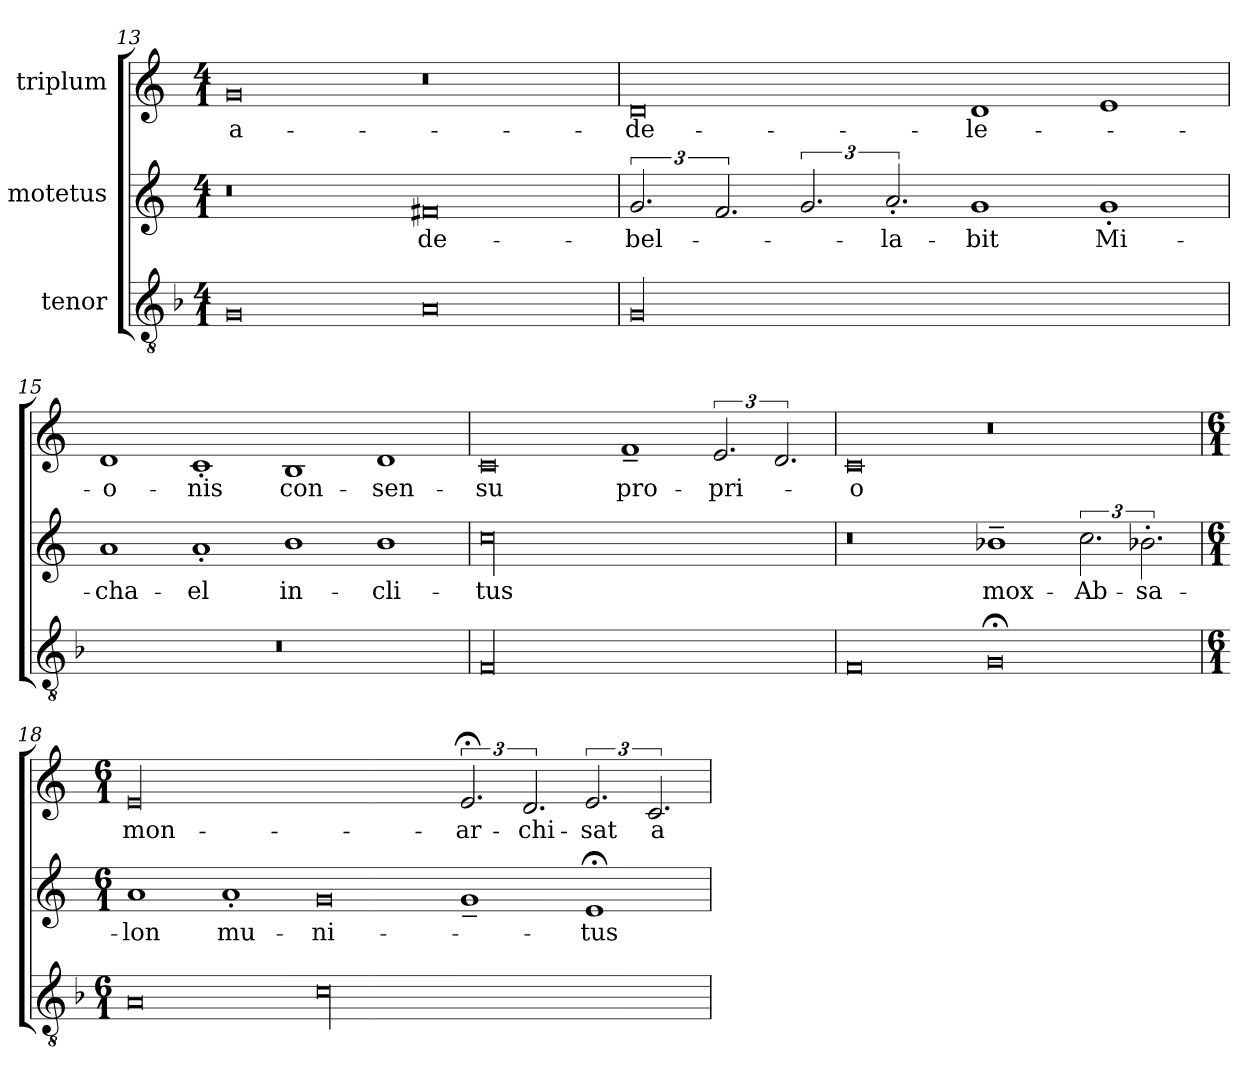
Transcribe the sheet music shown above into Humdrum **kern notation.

**kern	**kern	**text	**kern	**text
*part3	*part2	*part2	*part1	*part1
*staff3	*staff2	*staff2	*staff1	*staff1
*I"tenor	*I"motetus	*	*I"triplum	*
*clefGv2	*clefG2	*	*clefG2	*
*k[b-]	*k[]	*	*k[]	*
*F:	*C:	*	*C:	*
*M4/1	*M4/1	*	*M4/1	*
=13	=13	=13	=13	=13
0Gi/	0r	.	0g/	a-
0Ai/	0f#X/	de-	0r	.
!!LO:LB:g=z
=14	=14	=14	=14	=14
00Gi/	3.g/	-bel-	0d/	de-
.	3.f/	.	.	.
.	3.g/	.	.	.
.	3.a'/	-la-	.	.
.	1g/	-bit	1d/	le-
.	1g'/	Mi-	1e/	.
=15	=15	=15	=15	=15
00r	1a/	-cha-	1d/	-o-
.	1a'/	-el	1c'/	-nis
.	1b\	in-	1B/	con-
.	1b\	-cli-	1d/	-sen-
=16	=16	=16	=16	=16
00Fi/	00cc\	-tus	0c/	-su
.	.	.	1f~/	pro-
.	.	.	3.e/	-pri-
.	.	.	3.d/	.
=17	=17	=17	=17	=17
0Fi/	0r	.	0c/	-o
0G;<i/	1b-X~\	mox-	0r	.
.	3.cc\	Ab-	.	.
.	3.b-X'j\	-sa-	.	.
!!LO:LB:g=z
=18	=18	=18	=18	=18
*M6/1	*M6/1	*	*M6/1	*
0A/	1a/	-lon	00e/	mon-
.	1a'/	mu-	.	.
00c\	0g/	-ni-	.	.
.	1g~/	.	3.e;</	-ar-
.	.	.	3.d/	-chi-
.	1e;</	-tus	3.e/	-sat
.	.	.	3.c/	a-
=	=	=	=	=
*-	*-	*-	*-	*-
